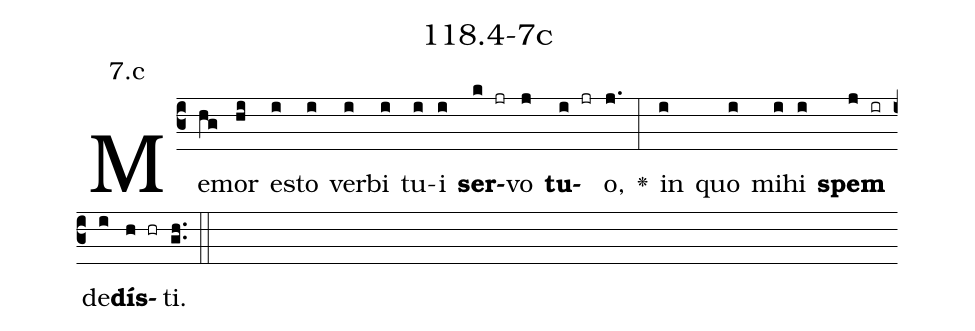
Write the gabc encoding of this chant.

name: 118.4-7c;
annotation: 7.c;
%%
(c3)Me(hg)mor(hi) es(i)to(i) ver(i)bi(i) tu(i)i(i) <b>ser</b>(k jr)vo(j) <b>tu</b>(i jr)o,(j.) <v>\greheightstar</v>(:) in(i) quo(i) mi(i)hi(i) <b>spem</b>(j ir) de(i)<b>dís</b>(h hr)ti.(gh..) (::)


%E(i) u(i) o(j) u(i) a(h) e.(gh..) (::)
